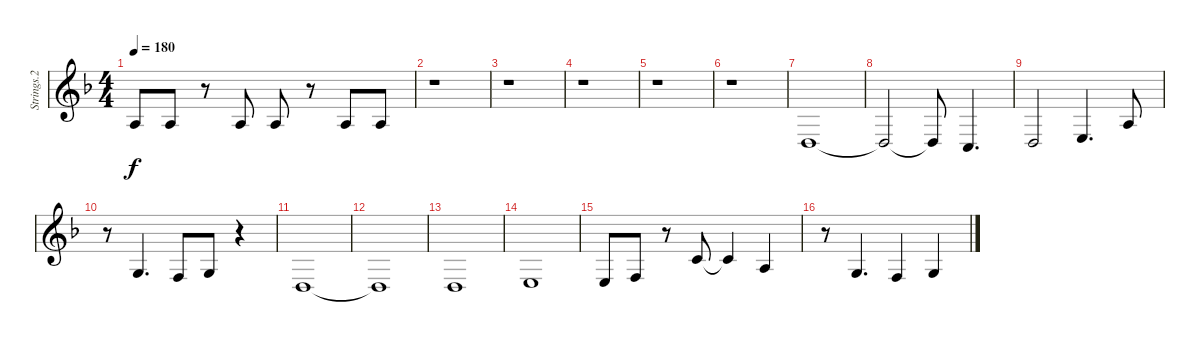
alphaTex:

\track ("Strings.2" "Strings.2") {instrument synthstrings1}
\staff {score}
\tuning (E4 B3 G3 D3 A2 E2) {hide}
\ts (4 4)
\tempo 180
\clef g2
\ks f
2.3.8{dy f} 2.3.8 r.8 2.3.8 2.3.8 r.8 2.3.8 2.3.8 |
r.1 |
r.1 |
r.1 |
r.1 |
r.1 |
0.4.1 |
0.4{t}.2 0.4{t}.8 3.5.4{d} |
0.4.2 2.4.4{d} 2.3.8 |
r.8 0.3.4{d} 3.4.8 0.3.8 r.4 |
0.4.1 |
0.4{t}.1 |
0.4.1 |
2.4.1 |
2.4.8 3.4.8 r.8 1.2.8 1.2{t}.4 2.3.4 |
r.8 0.3.4{d} 3.4.4 0.3.4
